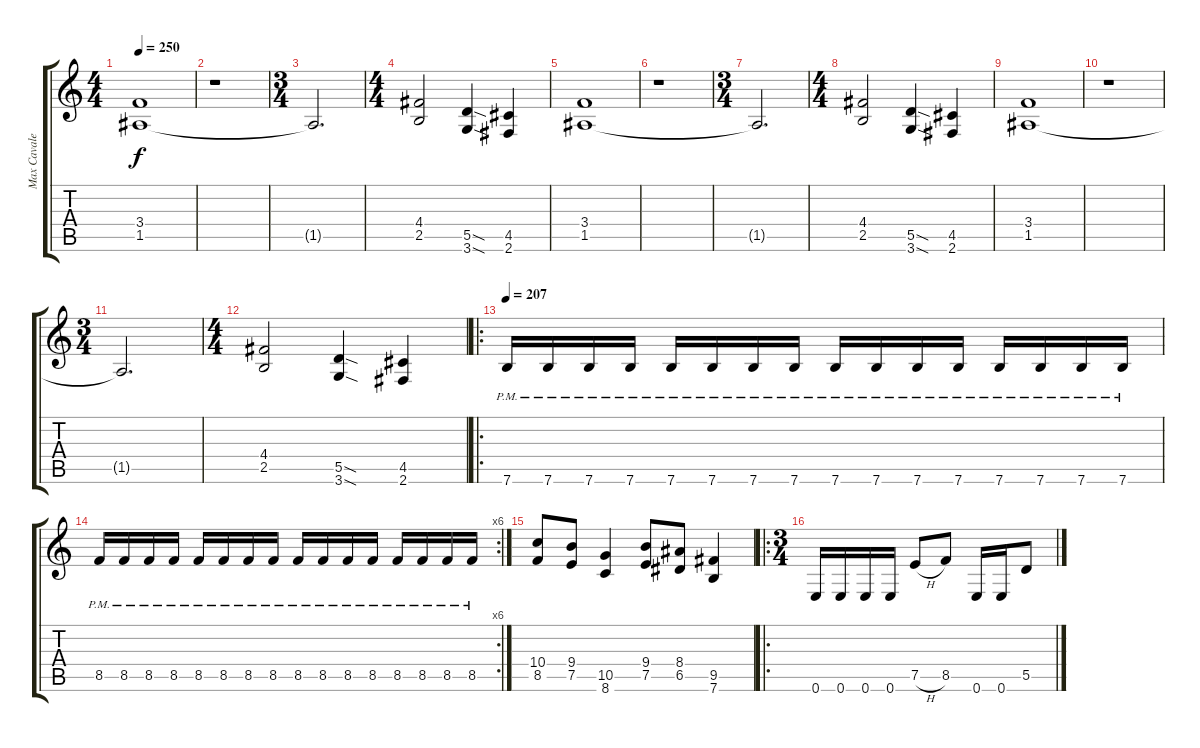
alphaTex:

\track ("Max Cavalera" "Max Cavale") {solo instrument distortionguitar}
\staff {score tabs}
\tuning (E4 B3 G3 D3 A2 E2) {hide}
\ts (4 4)
\tempo 250
\clef g2
\ks c
(3.4 1.5).1{dy f} |
r.1 |
\ts (3 4)
1.5{t}.2{d} |
\ts (4 4)
(4.4 2.5).2 (5.5{sod} 3.6{sod}).4 (4.5 2.6).4 |
(3.4 1.5).1 |
r.1 |
\ts (3 4)
1.5{t}.2{d} |
\ts (4 4)
(4.4 2.5).2 (5.5{sod} 3.6{sod}).4 (4.5 2.6).4 |
(3.4 1.5).1 |
r.1 |
\ts (3 4)
1.5{t}.2{d} |
\ts (4 4)
(4.4 2.5).2 (5.5{sod} 3.6{sod}).4 (4.5 2.6).4 |
\ro
\tempo 207
7.6{pm}.16 7.6{pm}.16 7.6{pm}.16 7.6{pm}.16 7.6{pm}.16 7.6{pm}.16 7.6{pm}.16 7.6{pm}.16 7.6{pm}.16 7.6{pm}.16 7.6{pm}.16 7.6{pm}.16 7.6{pm}.16 7.6{pm}.16 7.6{pm}.16 7.6{pm}.16 |
\rc 6
8.5{pm}.16 8.5{pm}.16 8.5{pm}.16 8.5{pm}.16 8.5{pm}.16 8.5{pm}.16 8.5{pm}.16 8.5{pm}.16 8.5{pm}.16 8.5{pm}.16 8.5{pm}.16 8.5{pm}.16 8.5{pm}.16 8.5{pm}.16 8.5{pm}.16 8.5{pm}.16 |
(10.4 8.5).8 (9.4 7.5).8 (10.5 8.6).4 (9.4 7.5).8 (8.4 6.5).8 (9.5 7.6).4 |
\ro
\ts (3 4)
0.6.16 0.6.16 0.6.16 0.6.16 7.5{h}.8 8.5.8 0.6.16 0.6.16 5.5.8
